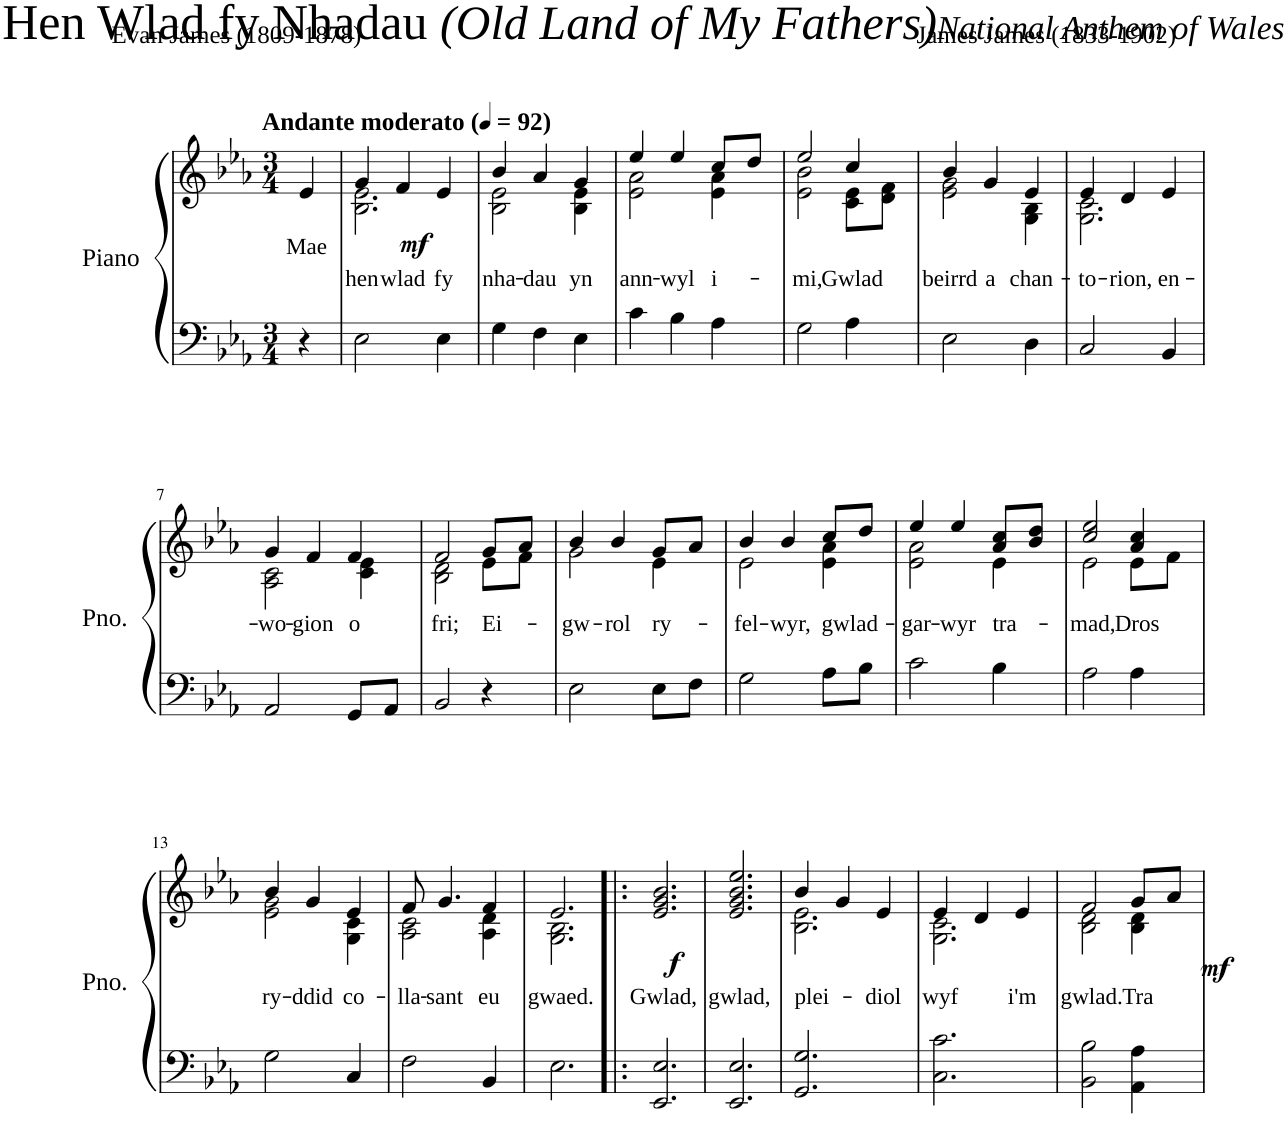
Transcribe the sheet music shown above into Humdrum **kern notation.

**kern	**kern	**text	**dynam
*part1	*part1	*part1	*part1
*staff2	*staff1	*staff1	*staff1/2
*I"Piano	*	*	*
*I'Pno.	*	*	*
*clefF4	*clefG2	*	*
*k[b-e-a-]	*k[b-e-a-]	*	*
*M3/4	*M3/4	*	*
*MM92	*MM92	*	*
=	=	=	=
!	!LO:TX:a:B:t=Andante moderato	!	!
!	!	!LO:LY:b	!LO:DY:b
4r	4e-/	Mae	mf
=1	=1	=1	=1
!	!	!LO:LY:b	!
*	*^	*	*
2E-\	4g/	2.B-\ 2.e-\	hen	.
!	!	!	!LO:LY:b	!
.	4f/	.	wlad	.
!	!	!	!LO:LY:b	!
4E-\	4e-/	.	fy	.
=2	=2	=2	=2	=2
!	!	!	!LO:LY:b	!
4G\	4b-/	2B-\ 2e-\	nha-	.
!	!	!	!LO:LY:b	!
4F\	4a-/	.	-dau	.
!	!	!	!LO:LY:b	!
4E-\	4g/	4B-\ 4e-\	yn	.
=3	=3	=3	=3	=3
!	!	!	!LO:LY:b	!
4c\	4ee-/	2e-\ 2a-\	ann-	.
!	!	!	!LO:LY:b	!
4B-\	4ee-/	.	-wyl	.
!	!	!	!LO:LY:b	!
4A-\	8cc/L	4e-\ 4a-\	i-	.
.	8dd/J	.	.	.
=4	=4	=4	=4	=4
!	!	!	!LO:LY:b	!
2G\	2ee-/	2e-\ 2b-\	-mi,	.
!	!	!	!LO:LY:b	!
4A-\	4cc/	8c\ 8e-\L	Gwlad	.
.	.	8d\ 8f\J	.	.
=5	=5	=5	=5	=5
!	!	!	!LO:LY:b	!
2E-\	4b-/	2e-\ 2g\	beirrd	.
!	!	!	!LO:LY:b	!
.	4g/	.	a	.
!	!	!	!LO:LY:b	!
4D\	4e-/	4G\ 4B-\	chan-	.
=6	=6	=6	=6	=6
!	!	!	!LO:LY:b	!
2C/	4e-/	2.G\ 2.c\	-to-	.
!	!	!	!LO:LY:b	!
.	4d/	.	-rion,	.
!	!	!	!LO:LY:b	!
4BB-/	4e-/	.	en-	.
!!LO:LB:g=z	!!
=7	=7	=7	=7	=7
!	!	!	!LO:LY:b	!
2AA-/	4g/	2A-\ 2c\	-wo-	.
!	!	!	!LO:LY:b	!
.	4f/	.	-gion	.
!	!	!	!LO:LY:b	!
8GG/L	4f/	4c\ 4e-\	o	.
8AA-/J	.	.	.	.
=8	=8	=8	=8	=8
!	!	!	!LO:LY:b	!
2BB-/	2f/	2B-\ 2d\	fri;	.
!	!	!	!LO:LY:b	!
4r	8g/L	8e-\L	Ei-	.
.	8a-/J	8f\J	.	.
=9	=9	=9	=9	=9
!	!	!	!LO:LY:b	!
2E-\	4b-/	2g\	-gw-	.
!	!	!	!LO:LY:b	!
.	4b-/	.	-rol	.
!	!	!	!LO:LY:b	!
8E-\L	8g/L	4e-\	ry-	.
8F\J	8a-/J	.	.	.
=10	=10	=10	=10	=10
!	!	!	!LO:LY:b	!
2G\	4b-/	2e-\	-fel-	.
!	!	!	!LO:LY:b	!
.	4b-/	.	-wyr,	.
!	!	!	!LO:LY:b	!
8A-\L	8cc/L	4e-\ 4a-\	gwlad-	.
8B-\J	8dd/J	.	.	.
=11	=11	=11	=11	=11
!	!	!	!LO:LY:b	!
2c\	4ee-/	2e-\ 2a-\	-gar-	.
!	!	!	!LO:LY:b	!
.	4ee-/	.	-wyr	.
!	!	!	!LO:LY:b	!
4B-\	8a-/ 8cc/L	4e-\	tra-	.
.	8b-/ 8dd/J	.	.	.
=12	=12	=12	=12	=12
!	!	!	!LO:LY:b	!
2A-\	2cc/ 2ee-/	2e-\	-mad,	.
!	!	!	!LO:LY:b	!
4A-\	4a-/ 4cc/	8e-\L	Dros	.
.	.	8f\J	.	.
!!LO:LB:g=z	!!
=13	=13	=13	=13	=13
!	!	!	!LO:LY:b	!
2G\	4b-/	2e-\ 2g\	ry-	.
!	!	!	!LO:LY:b	!
.	4g/	.	-ddid	.
!	!	!	!LO:LY:b	!
4C/	4e-/	4G\ 4c\	co-	.
=14	=14	=14	=14	=14
!	!	!	!LO:LY:b	!
2F\	8f/	2A-\ 2c\	-lla-	.
!	!	!	!LO:LY:b	!
.	4.g/	.	-sant	.
!	!	!	!LO:LY:b	!
4BB-/	4f/	4A-\ 4d\	eu	.
=15	=15	=15	=15	=15
!	!	!	!LO:LY:b	!
2.E-\	2.e-/	2.G\ 2.B-\	gwaed.	.
=16!|:	=16!|:	=16!|:	=16!|:	=16!|:
!	!	!	!LO:LY:b	!LO:DY:b
*	*v	*v	*	*
2.EE-/ 2.E-/	2.e-/ 2.g/ 2.b-/	Gwlad,	f
=17	=17	=17	=17
!	!	!LO:LY:b	!
2.EE-/ 2.E-/	2.e-/ 2.g/ 2.b-/ 2.ee-/	gwlad,	.
=18	=18	=18	=18
!	!	!LO:LY:b	!
*	*^	*	*
2.GG/ 2.G/	4b-/	2.B-\ 2.e-\	plei-	.
.	4g/	.	.	.
!	!	!	!LO:LY:b	!
.	4e-/	.	-diol	.
=19	=19	=19	=19	=19
!	!	!	!LO:LY:b	!
2.C\ 2.c\	4e-/	2.G\ 2.c\	wyf	.
.	4d/	.	.	.
!	!	!	!LO:LY:b	!
.	4e-/	.	i'm	.
=20	=20	=20	=20	=20
!	!	!	!LO:LY:b	!
2BB-\ 2B-\	2f/	2B-\ 2d\	gwlad.	.
!	!	!	!LO:LY:b	!LO:DY:b
4AA-\ 4A-\	8g/L	4B-\ 4d\	Tra	mf
.	8a-/J	.	.	.
*	*v	*v	*	*
=	=	=	=
*-	*-	*-	*-
